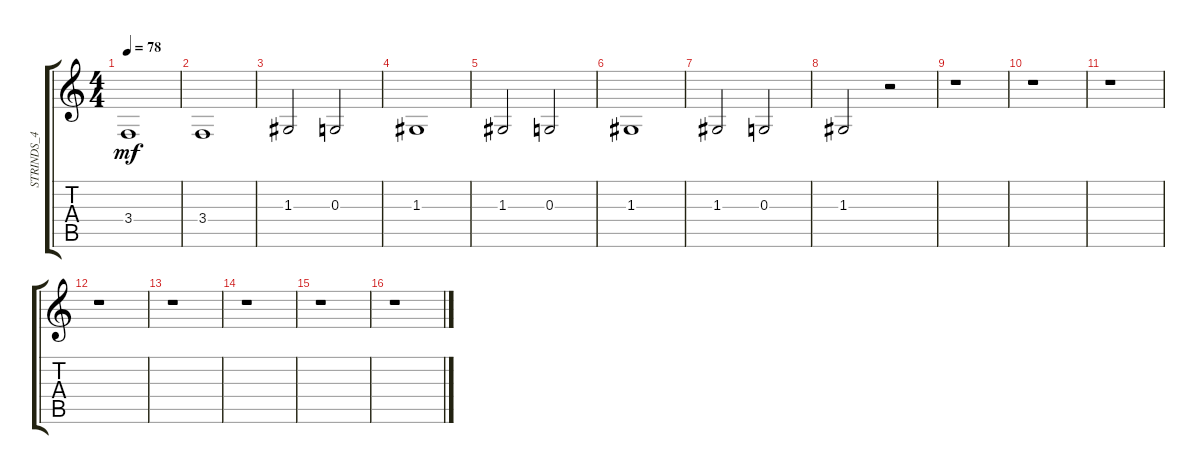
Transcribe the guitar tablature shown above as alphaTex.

\track ("STRINDS_4" "STRINDS_4") {instrument stringensemble1}
\staff {score tabs}
\tuning (E4 B3 G3 D3 A2 E2) {hide}
\ts (4 4)
\tempo 78
\clef g2
\ks c
3.4.1{dy mf} |
3.4.1 |
1.3.2 0.3.2 |
1.3.1 |
1.3.2 0.3.2 |
1.3.1 |
1.3.2 0.3.2 |
1.3.2 r.2 |
r.1 |
r.1 |
r.1 |
r.1 |
r.1 |
r.1 |
r.1 |
r.1
